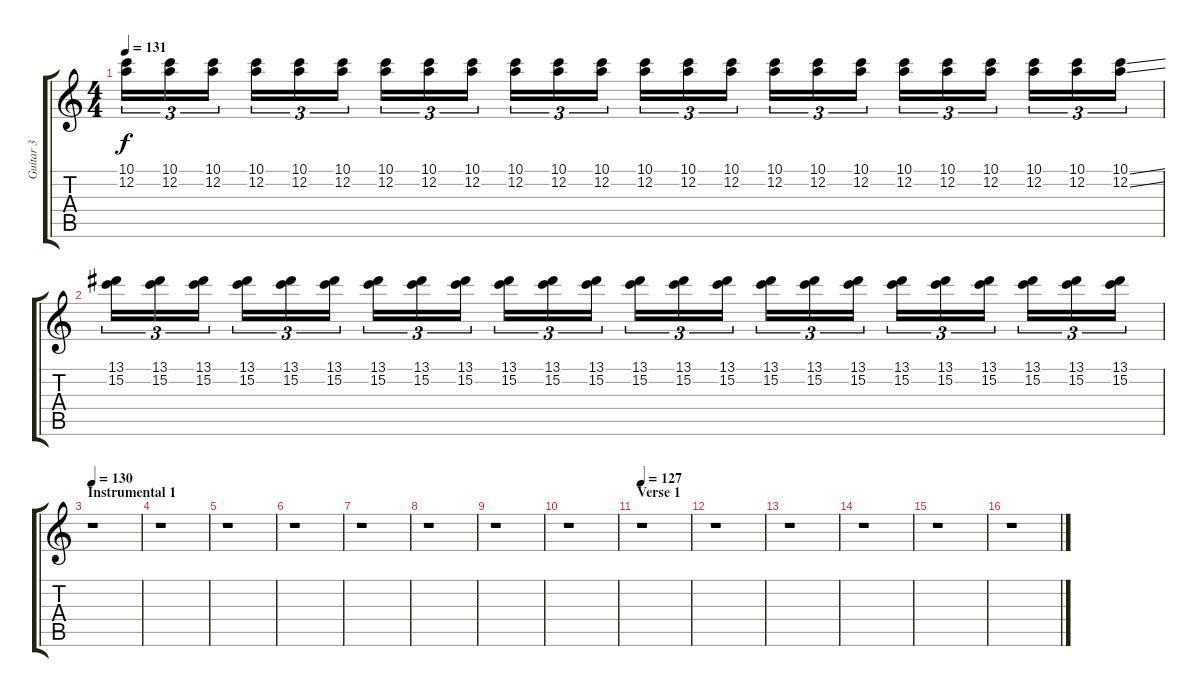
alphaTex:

\track ("Guitar 3" "Guitar 3") {instrument overdrivenguitar}
\staff {score tabs}
\tuning (D4 A3 F3 C3 G2 C2) {hide}
\ts (4 4)
\tempo 131
\clef g2
\ks c
(10.1 12.2).16{tu (3 2) dy f} (10.1 12.2).16{tu (3 2)} (10.1 12.2).16{tu (3 2)} (10.1 12.2).16{tu (3 2)} (10.1 12.2).16{tu (3 2)} (10.1 12.2).16{tu (3 2)} (10.1 12.2).16{tu (3 2)} (10.1 12.2).16{tu (3 2)} (10.1 12.2).16{tu (3 2)} (10.1 12.2).16{tu (3 2)} (10.1 12.2).16{tu (3 2)} (10.1 12.2).16{tu (3 2)} (10.1 12.2).16{tu (3 2)} (10.1 12.2).16{tu (3 2)} (10.1 12.2).16{tu (3 2)} (10.1 12.2).16{tu (3 2)} (10.1 12.2).16{tu (3 2)} (10.1 12.2).16{tu (3 2)} (10.1 12.2).16{tu (3 2)} (10.1 12.2).16{tu (3 2)} (10.1 12.2).16{tu (3 2)} (10.1 12.2).16{tu (3 2)} (10.1 12.2).16{tu (3 2)} (10.1{ss} 12.2{ss}).16{tu (3 2)} |
(13.1 15.2).16{tu (3 2)} (13.1 15.2).16{tu (3 2)} (13.1 15.2).16{tu (3 2)} (13.1 15.2).16{tu (3 2)} (13.1 15.2).16{tu (3 2)} (13.1 15.2).16{tu (3 2)} (13.1 15.2).16{tu (3 2)} (13.1 15.2).16{tu (3 2)} (13.1 15.2).16{tu (3 2)} (13.1 15.2).16{tu (3 2)} (13.1 15.2).16{tu (3 2)} (13.1 15.2).16{tu (3 2)} (13.1 15.2).16{tu (3 2)} (13.1 15.2).16{tu (3 2)} (13.1 15.2).16{tu (3 2)} (13.1 15.2).16{tu (3 2)} (13.1 15.2).16{tu (3 2)} (13.1 15.2).16{tu (3 2)} (13.1 15.2).16{tu (3 2)} (13.1 15.2).16{tu (3 2)} (13.1 15.2).16{tu (3 2)} (13.1 15.2).16{tu (3 2)} (13.1 15.2).16{tu (3 2)} (13.1 15.2).16{tu (3 2)} |
\section ("" "Instrumental 1")
\tempo 130
r.1 |
r.1 |
r.1 |
r.1 |
r.1 |
r.1 |
r.1 |
r.1 |
\section ("" "Verse 1")
\tempo 127
r.1 |
r.1 |
r.1 |
r.1 |
r.1 |
r.1
